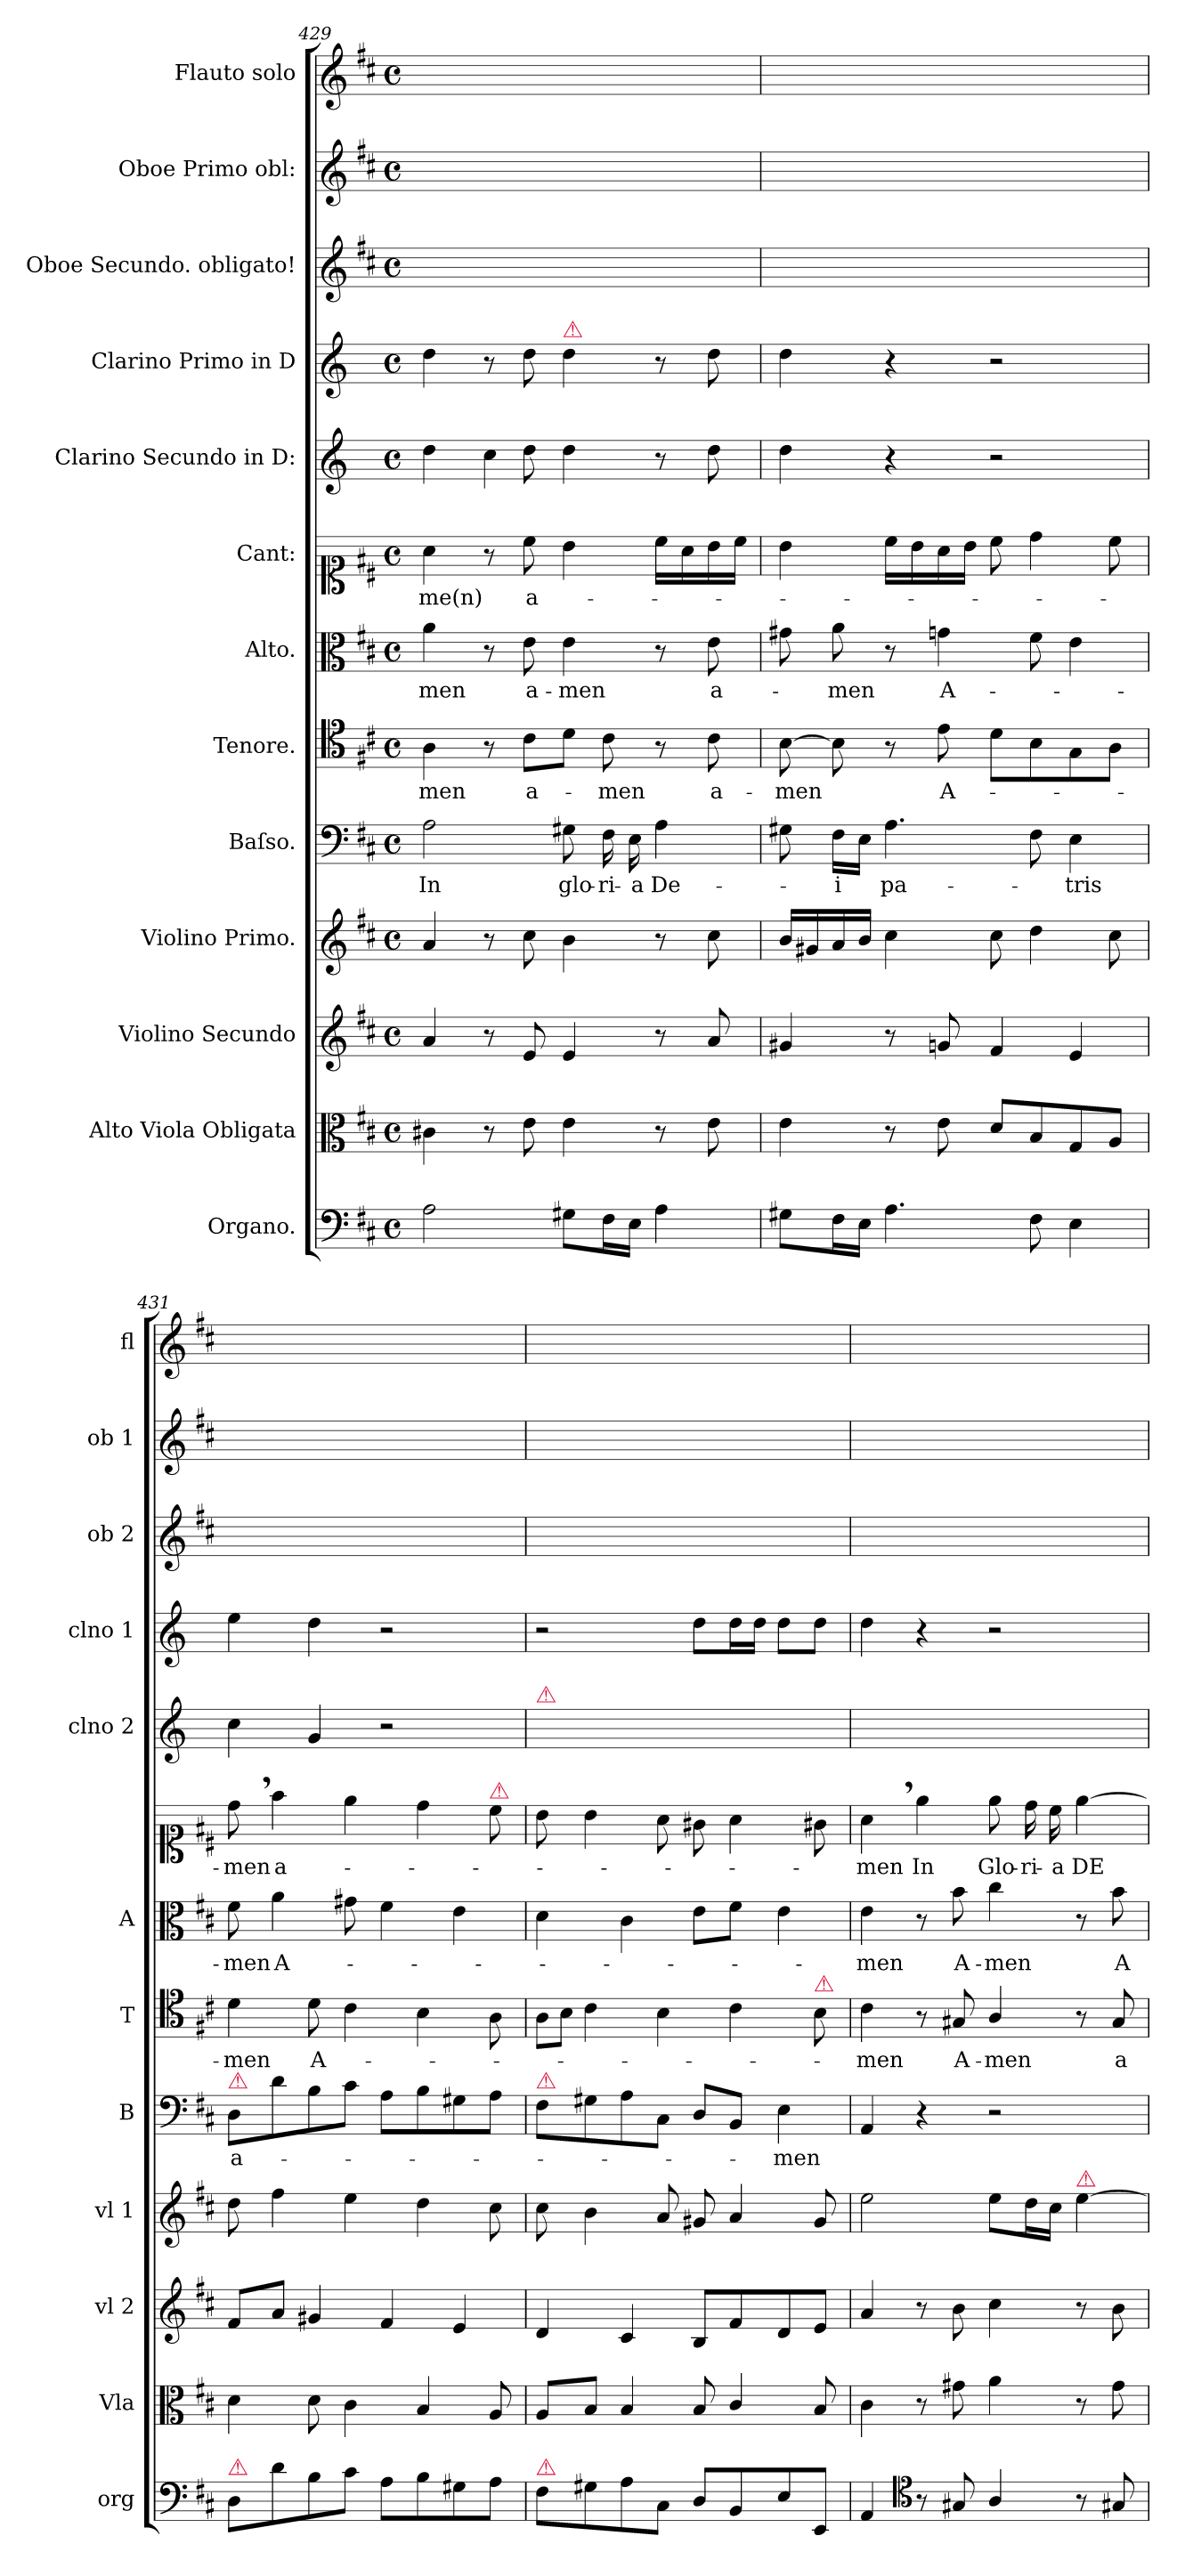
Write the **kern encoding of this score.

**kern	**kern	**kern	**kern	**kern	**text	**kern	**text	**kern	**text	**kern	**text	**kern	**kern	**kern	**kern	**kern
*part13	*part12	*part11	*part10	*part9	*part9	*part8	*part8	*part7	*part7	*part6	*part6	*part5	*part4	*part3	*part2	*part1
*staff13	*staff12	*staff11	*staff10	*staff9	*staff9	*staff8	*staff8	*staff7	*staff7	*staff6	*staff6	*staff5	*staff4	*staff3	*staff2	*staff1
*I"Organo.	*I"Alto Viola Obligata	*I"Violino Secundo	*I"Violino Primo.	*I"Baſso.	*	*I"Tenore.	*	*I"Alto.	*	*I"Cant:	*	*I"Clarino Secundo in D:	*I"Clarino Primo in D	*I"Oboe Secundo. obligato!	*I"Oboe Primo obl:	*I"Flauto solo
*I'org	*I'Vla	*I'vl 2	*I'vl 1	*I'B	*	*I'T	*	*I'A	*	*	*	*I'clno 2	*I'clno 1	*I'ob 2	*I'ob 1	*I'fl
*clefF4	*clefC3	*clefG2	*clefG2	*clefF4	*	*clefC4	*	*clefC3	*	*clefC1	*	*clefG2	*clefG2	*clefG2	*clefG2	*clefG2
*	*	*	*	*	*	*	*	*	*	*	*	*ITrd-1c-2	*ITrd-1c-2	*	*	*
*k[f#c#]	*k[f#c#]	*k[f#c#]	*k[f#c#]	*k[f#c#]	*	*k[f#c#]	*	*k[f#c#]	*	*k[f#c#]	*	*k[f#c#]	*k[f#c#]	*k[f#c#]	*k[f#c#]	*k[f#c#]
*D:	*D:	*D:	*D:	*D:	*	*D:	*	*D:	*	*D:	*	*D:	*D:	*D:	*D:	*D:
*M4/4	*M4/4	*M4/4	*M4/4	*M4/4	*	*M4/4	*	*M4/4	*	*M4/4	*	*M4/4	*M4/4	*M4/4	*M4/4	*M4/4
*met(c)	*met(c)	*met(c)	*met(c)	*met(c)	*	*met(c)	*	*met(c)	*	*met(c)	*	*met(c)	*met(c)	*met(c)	*met(c)	*met(c)
=429	=429	=429	=429	=429	=429	=429	=429	=429	=429	=429	=429	=429	=429	=429	=429	=429
2A\	4c#X\	4a/	4a/	2A\	In	4A\	-men	4a\	-men	4a\	-me(n)	4ee\	4ee\	1ryy	1ryy	1ryy
!	!	!	!	!	!	!	!	!	!	!	!	!LO:N:vis=4	!	!	!	!
.	8r	8r	8r	.	.	8r	.	8r	.	8r	.	8dd\	8r	.	.	.
!	!	!	!	!	!	!	!LO:LY:i	!	!LO:LY:i	!	!	!	!	!	!	!
.	8e\	8e/	8cc#\	.	.	8c#\L	a-	8e\	a-	8cc#\	a-	8ee\	8ee\	.	.	.
!	!	!	!	!	!	!	!	!	!	!	!	!	!LO:TX:a:color=crimson:t=⚠	!	!	!
!	!	!	!	!	!	!	!	!	!LO:LY:i	!	!	!	!	!	!	!
8G#X\L	4e\	4e/	4b\	8G#X\	glo-	8d\J	.	4e\	-men	4b\	.	4ee\	4ee\	.	.	.
!	!	!	!	!	!	!	!LO:LY:i	!	!	!	!	!	!	!	!	!
16F#\L	.	.	.	16F#\	-ri-	8c#\	-men	.	.	.	.	.	.	.	.	.
16E\JJ	.	.	.	16E\	-a	.	.	.	.	.	.	.	.	.	.	.
4A\	8r	8r	8r	4A\	De-	8r	.	8r	.	16cc#\LL	.	8r	8r	.	.	.
.	.	.	.	.	.	.	.	.	.	16a\	.	.	.	.	.	.
!	!	!	!	!	!	!	!LO:LY:i	!	!	!	!	!	!	!	!	!
.	8e\	8a/	8cc#\	.	.	8c#\	a-	8e\	a-	16b\	.	8ee\	8ee\	.	.	.
.	.	.	.	.	.	.	.	.	.	16cc#\JJ	.	.	.	.	.	.
=430	=430	=430	=430	=430	=430	=430	=430	=430	=430	=430	=430	=430	=430	=430	=430	=430
!	!	!	!	!	!	!	!LO:LY:i	!	!	!	!	!	!	!	!	!
8G#X\L	4e\	4g#X/	16b/LL	8G#X\	.	[8B\	-men	8g#X\	.	4b\	.	4ee\	4ee\	1ryy	1ryy	1ryy
.	.	.	16g#X/	.	.	.	.	.	.	.	.	.	.	.	.	.
16F#\L	.	.	16a/	16F#\LL	-i	8B\]	.	8a\	-men	.	.	.	.	.	.	.
16E\JJ	.	.	16b/JJ	16E\JJ	.	.	.	.	.	.	.	.	.	.	.	.
4.A\	8r	8r	4cc#\	4.A\	pa-	8r	.	8r	.	16cc#\LL	.	4r	4r	.	.	.
.	.	.	.	.	.	.	.	.	.	16b\	.	.	.	.	.	.
.	8e\	8gn/	.	.	.	8e\	A-	4gn\	A-	16a\	.	.	.	.	.	.
.	.	.	.	.	.	.	.	.	.	16b\JJ	.	.	.	.	.	.
.	8d/L	4f#/	8cc#\	.	.	8d\L	.	.	.	8cc#\	.	2r	2r	.	.	.
8F#\	8B/	.	4dd\	8F#\	.	8B\	.	8f#\	.	4dd\	.	.	.	.	.	.
4E\	8G/	4e/	.	4E\	-tris	8G\	.	4e\	.	.	.	.	.	.	.	.
.	8A/J	.	8cc#\	.	.	8A\J	.	.	.	8cc#\	.	.	.	.	.	.
=431	=431	=431	=431	=431	=431	=431	=431	=431	=431	=431	=431	=431	=431	=431	=431	=431
!	!	!	!	!LO:TX:a:color=crimson:t=⚠	!	!	!	!	!	!	!	!	!	!	!	!
!LO:TX:a:color=crimson:t=⚠	!	!	!	!	!	!	!	!	!	!	!	!	!	!	!	!
8D/L	4d\	8f#/L	8dd\	8D/L	a-	4d\	-men	8f#\	-men	8dd,\	-men	4dd\	4ff#\	1ryy	1ryy	1ryy
8d\	.	8a/J	4ff#\	8d\	.	.	.	4a\	A-	4ff#\	a-	.	.	.	.	.
8B\	8d\	4g#X/	.	8B\	.	8d\	A-	.	.	.	.	4a/	4ee\	.	.	.
8c#\J	4c#\	.	4ee\	8c#\J	.	4c#\	.	8g#X\	.	4ee\	.	.	.	.	.	.
8A\L	.	4f#/	.	8A\L	.	.	.	4f#\	.	.	.	2r	2r	.	.	.
8B\	4B/	.	4dd\	8B\	.	4B\	.	.	.	4dd\	.	.	.	.	.	.
8G#X\	.	4e/	.	8G#X\	.	.	.	4e\	.	.	.	.	.	.	.	.
!	!	!	!	!	!	!	!	!	!	!LO:TX:a:color=crimson:t=⚠	!	!	!	!	!	!
8A\J	8A/	.	8cc#\	8A\J	.	8A\	.	.	.	8cc#\	.	.	.	.	.	.
=432	=432	=432	=432	=432	=432	=432	=432	=432	=432	=432	=432	=432	=432	=432	=432	=432
!	!	!	!	!	!	!	!	!	!	!	!	!LO:TX:a:color=crimson:t=⚠	!	!	!	!
!	!	!	!	!LO:TX:a:color=crimson:t=⚠	!	!	!	!	!	!	!	!	!	!	!	!
!LO:TX:a:color=crimson:t=⚠	!	!	!	!	!	!	!	!	!	!	!	!	!	!	!	!
!	!	!	!	!	!	!LO:N:vis=8	!	!	!	!	!	!	!	!	!	!
8F#\L	8A/L	4d/	8cc#\	8F#\L	.	16A\L	.	4d\	.	8b\	.	1ryy	2r	1ryy	1ryy	1ryy
!	!	!	!	!	!	!LO:N:vis=8	!	!	!	!	!	!	!	!	!	!
.	.	.	.	.	.	16B\J	.	.	.	.	.	.	.	.	.	.
8G#X\	8B/J	.	4b\	8G#X\	.	4c#\	.	.	.	4b\	.	.	.	.	.	.
8A\	4B/	4c#/	.	8A\	.	.	.	4c#\	.	.	.	.	.	.	.	.
8C#/J	.	.	8a/	8C#/J	.	4B\	.	.	.	8a\	.	.	.	.	.	.
8D/L	8B/	8B/L	8g#X/	8D/L	.	.	.	8e\L	.	8g#X\	.	.	8ee\L	.	.	.
8BB/	4c#/	8f#/	4a/	8BB/J	.	4c#\	.	8f#\J	.	4a\	.	.	16ee\L	.	.	.
.	.	.	.	.	.	.	.	.	.	.	.	.	16ee\JJ	.	.	.
8E/	.	8d/	.	4E\	-men	.	.	4e\	.	.	.	.	8ee\L	.	.	.
!	!	!	!	!	!	!LO:TX:a:color=crimson:t=⚠	!	!	!	!	!	!	!	!	!	!
8EE/J	8B/	8e/J	8g#/	.	.	8B\	.	.	.	8g#X\	.	.	8ee\J	.	.	.
=433	=433	=433	=433	=433	=433	=433	=433	=433	=433	=433	=433	=433	=433	=433	=433	=433
4AA/	4c#\	4a/	2ee\	4AA/	.	4c#\	-men	4e\	-men	4a,\	-men	1ryy	4ee\	1ryy	1ryy	1ryy
*clefC4	*	*	*	*	*	*	*	*	*	*	*	*	*	*	*	*
8r	8r	8r	.	4r	.	8r	.	8r	.	4ee\	In	.	4r	.	.	.
!	!	!	!	!	!	!	!LO:LY:i	!	!	!	!	!	!	!	!	!
8G#X/	8g#X\	8b\	.	.	.	8G#X/	A-	8b\	A-	.	.	.	.	.	.	.
!	!	!	!	!	!	!	!LO:LY:i	!	!	!	!	!	!	!	!	!
4A/	4a\	4cc#\	8ee\L	2r	.	4A/	-men	4cc#\	-men	8ee\	Glo-	.	2r	.	.	.
.	.	.	16dd\L	.	.	.	.	.	.	16dd\	-ri-	.	.	.	.	.
.	.	.	16cc#\JJ	.	.	.	.	.	.	16cc#\	-a	.	.	.	.	.
!	!	!	!LO:TX:a:color=crimson:t=⚠	!	!	!	!	!	!	!	!	!	!	!	!	!
8r	8r	8r	[4ee\	.	.	8r	.	8r	.	[4ee\	DE-	.	.	.	.	.
!	!	!	!	!	!	!	!	!	!LO:LY:i	!	!	!	!	!	!	!
8G#X/	8g#\	8b\	.	.	.	8G#/	a-	8b\	A-	.	.	.	.	.	.	.
=	=	=	=	=	=	=	=	=	=	=	=	=	=	=	=	=
*-	*-	*-	*-	*-	*-	*-	*-	*-	*-	*-	*-	*-	*-	*-	*-	*-
